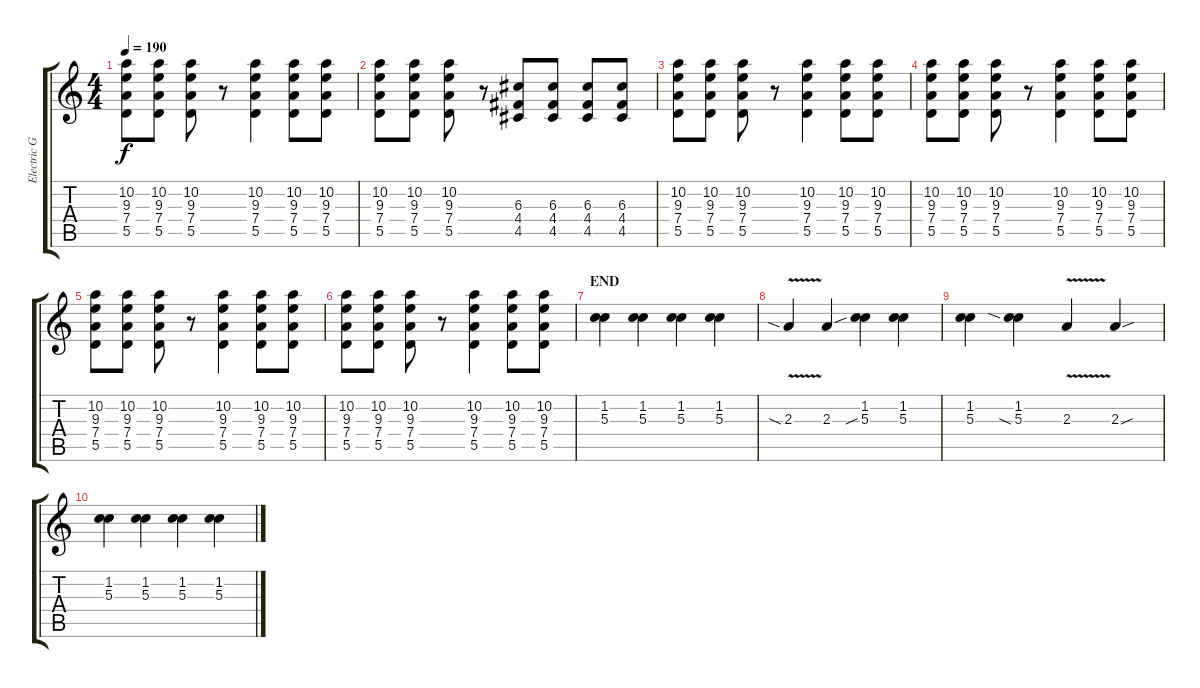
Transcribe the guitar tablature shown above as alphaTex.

\track ("Electric Guitar - 2nd" "Electric G") {instrument overdrivenguitar}
\staff {score tabs}
\tuning (E4 B3 G3 D3 A2 D2) {hide}
\ts (4 4)
\tempo 190
\clef g2
\ks c
(10.2 9.3 7.4 5.5).8{dy f} (10.2 9.3 7.4 5.5).8 (10.2 9.3 7.4 5.5).8 r.8 (10.2 9.3 7.4 5.5).4 (10.2 9.3 7.4 5.5).8 (10.2 9.3 7.4 5.5).8 |
(10.2 9.3 7.4 5.5).8 (10.2 9.3 7.4 5.5).8 (10.2 9.3 7.4 5.5).8 r.8 (6.3 4.4 4.5).8 (6.3 4.4 4.5).8 (6.3 4.4 4.5).8 (6.3 4.4 4.5).8 |
(10.2 9.3 7.4 5.5).8 (10.2 9.3 7.4 5.5).8 (10.2 9.3 7.4 5.5).8 r.8 (10.2 9.3 7.4 5.5).4 (10.2 9.3 7.4 5.5).8 (10.2 9.3 7.4 5.5).8 |
(10.2 9.3 7.4 5.5).8 (10.2 9.3 7.4 5.5).8 (10.2 9.3 7.4 5.5).8 r.8 (10.2 9.3 7.4 5.5).4 (10.2 9.3 7.4 5.5).8 (10.2 9.3 7.4 5.5).8 |
(10.2 9.3 7.4 5.5).8 (10.2 9.3 7.4 5.5).8 (10.2 9.3 7.4 5.5).8 r.8 (10.2 9.3 7.4 5.5).4 (10.2 9.3 7.4 5.5).8 (10.2 9.3 7.4 5.5).8 |
(10.2 9.3 7.4 5.5).8 (10.2 9.3 7.4 5.5).8 (10.2 9.3 7.4 5.5).8 r.8 (10.2 9.3 7.4 5.5).4 (10.2 9.3 7.4 5.5).8 (10.2 9.3 7.4 5.5).8 |
\section ("" "END")
(1.2 5.3).4{volume 8} (1.2 5.3).4 (1.2 5.3).4 (1.2 5.3).4 |
2.3{v sia}.4 2.3.4 (1.2 5.3{sib}).4 (1.2 5.3).4 |
(1.2 5.3).4 (1.2 5.3{sia}).4 2.3{v}.4 2.3{sou}.4 |
(1.2 5.3).4{volume 6} (1.2 5.3).4{volume 4} (1.2 5.3).4{volume 2} (1.2 5.3).4{volume 1}
